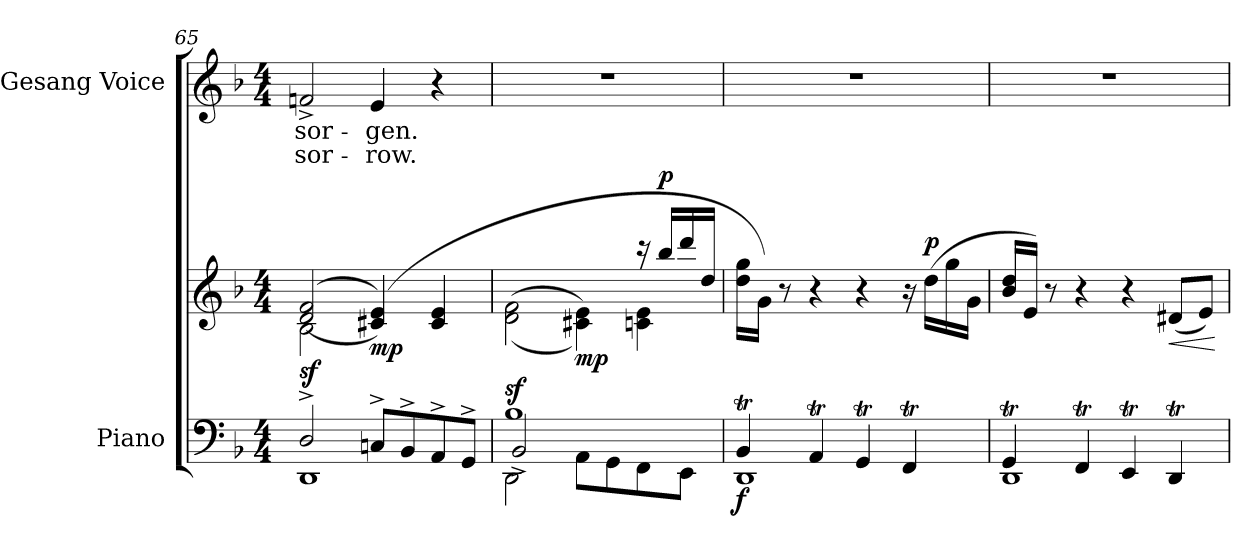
**kern	**kern	**dynam	**kern	**text	**text
*part2	*part2	*part2	*part1	*part1	*part1
*staff3	*staff2	*staff2/3	*staff1	*staff1	*staff1
*I"Piano	*	*	*I"Gesang Voice	*	*
*I'Pno	*	*	*	*	*
*clefF4	*clefG2	*	*clefG2	*	*
*k[b-]	*k[b-]	*	*k[b-]	*	*
*M4/4	*M4/4	*	*M4/4	*	*
=65	=65	=65	=65	=65	=65
*^	*^	*	*	*	*
!	!	!	!	!LO:DY:a=2	!	!LO:LY:b	!LO:LY:b
2D^/	1DD	(>(>2d/ 2f/	(>2B-\	sf	2fn^/	-sor-	sor-
!	!	!	!	!LO:DY:b	!	!LO:LY:b	!LO:LY:b
8Cn^/L	.	(4c#X/ 4e/))	2rcyy	mp	4e/	-gen.	-row.
8BB-^/	.	.	.	.	.	.	.
8AA^/	.	4c#/ 4e/	.	.	4r	.	.
8GG^/J	.	.	.	.	.	.	.
!!LO:LB:g=z
=66	=66	=66	=66	=66	=66	=66	=66
*	*^	*	*	*	*	*	*
!	!	!	!	!	!LO:DY:a=2	!	!	!
1B-	2BB-^/	2DD\	2.ryy	(<(>2d\ 2f\	sf	1r	.	.
!	!	!	!	!	!LO:DY:b	!	!	!
.	8AA\L	2ryy	.	4c#X\ 4e\))	mp	.	.	.
.	8GG\	.	.	.	.	.	.	.
.	8FF\	.	16r	4cn\ 4e\	.	.	.	.
!	!	!	!	!	!LO:DY:a	!	!	!
.	.	.	16bb-/LL	.	p	.	.	.
.	8EE\J	.	16ddd/	.	.	.	.	.
.	.	.	16dd/JJ	.	.	.	.	.
*	*v	*v	*	*	*	*	*	*
*	*	*v	*v	*	*	*	*
=67	=67	=67	=67	=67	=67	=67
!	!	!	!LO:DY:b=2	!	!	!
4BB-T/	1DD	16dd\ 16gg\LL	f	1r	.	.
.	.	16g\JJ)	.	.	.	.
.	.	8r	.	.	.	.
4AAt/	.	4r	.	.	.	.
4GGT/	.	4r	.	.	.	.
4FFT/	.	16r	.	.	.	.
!	!	!	!LO:DY:a	!	!	!
.	.	(>16dd\LL	p	.	.	.
.	.	16gg\	.	.	.	.
.	.	16g\JJ	.	.	.	.
=68	=68	=68	=68	=68	=68	=68
4GGT/	1DD	16b-/ 16dd/LL	.	1r	.	.
.	.	16e/JJ)	.	.	.	.
.	.	8r	.	.	.	.
4FFT/	.	4r	.	.	.	.
4EEt/	.	4r	.	.	.	.
!	!	!	!LO:HP:b	!	!	!
4DDT/	.	(<8d#X/L	<	.	.	.
.	.	8e/J)	.	.	.	.
*v	*v	*	*	*	*	*
.	.	[	.	.	.
=	=	=	=	=	=
*-	*-	*-	*-	*-	*-
